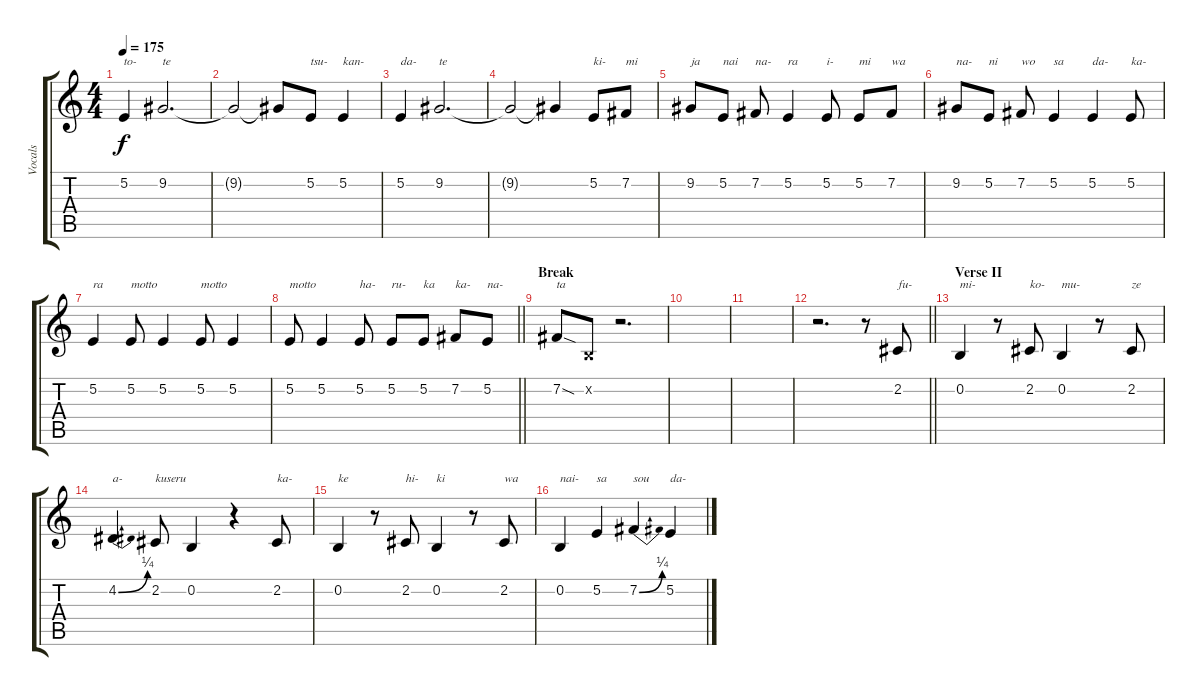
\track ("Vocals" "Vocals") {instrument synthvoice}
\staff {score tabs}
\tuning (E4 B3 G3 D3 A2 E2) {hide}
\ts (4 4)
\tempo 175
\clef g2
\ks c
5.2.4{txt "to-" dy f} 9.2.2{d txt "te"} |
9.2{t}.2 9.2{t}.8 5.2.8{txt "tsu-"} 5.2.4{txt "kan-"} |
5.2.4{txt "da-"} 9.2.2{d txt "te"} |
9.2{t}.2 9.2{t}.4 5.2.8{txt "ki-"} 7.2.8{txt "mi"} |
9.2.8{txt "ja"} 5.2.8{txt "nai"} 7.2.8{txt "na-"} 5.2.4{txt "ra"} 5.2.8{txt "i-"} 5.2.8{txt "mi"} 7.2.8{txt "wa"} |
9.2.8{txt "na-"} 5.2.8{txt "ni"} 7.2.8{txt "wo"} 5.2.4{txt "sa"} 5.2.4{txt "da-"} 5.2.8{txt "ka-"} |
5.2.4{txt "ra"} 5.2.8{txt "motto"} 5.2.4 5.2.8{txt "motto"} 5.2.4 |
\barLineRight lightlight
5.2.8{txt "motto"} 5.2.4 5.2.8{txt "ha-"} 5.2.8{txt "ru-"} 5.2.8{txt "ka"} 7.2.8{txt "ka-"} 5.2.8{txt "na-"} |
\section ("" "Break")
7.2{sod}.8{txt "ta"} 0.2{x}.8 r.2{d} |
|
|
\barLineRight lightlight
r.2{d} r.8 2.2.8{txt "fu-"} |
\section ("" "Verse II")
0.2.4{txt "mi-"} r.8 2.2.8{txt "ko-"} 0.2.4{txt "mu-"} r.8 2.2.8{txt "ze"} |
4.2{be (bend 0 0 60 1)}.4{txt "a-"} 2.2.8{txt "kuseru"} 0.2.4 r.4 2.2.8{txt "ka-"} |
0.2.4{txt "ke"} r.8 2.2.8{txt "hi-"} 0.2.4{txt "ki"} r.8 2.2.8{txt "wa"} |
0.2.4{txt "nai-"} 5.2.4{txt "sa"} 7.2{be (bend 0 0 60 1)}.4{txt "sou"} 5.2.4{txt "da-"}
